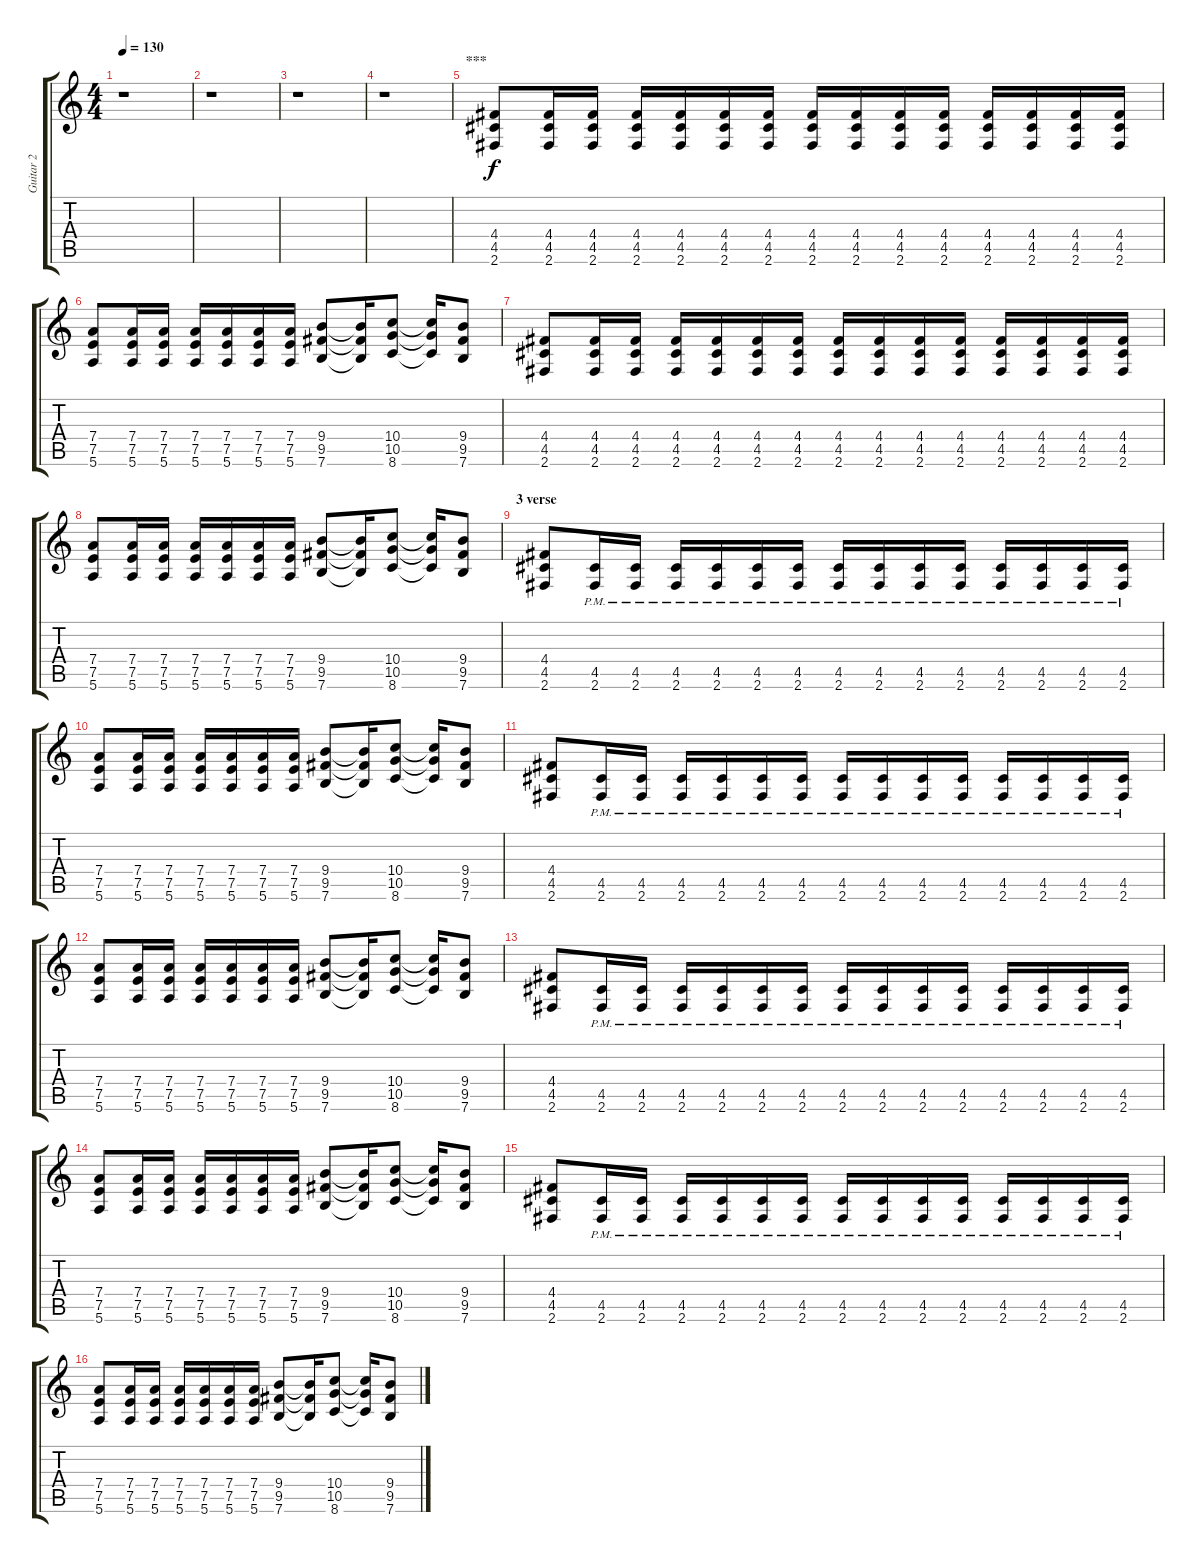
\track ("Guitar 2" "Guitar 2") {instrument overdrivenguitar}
\staff {score tabs}
\tuning (E4 B3 G3 D3 A2 E2) {hide}
\ts (4 4)
\tempo 130
\clef g2
\ks c
r.1{dy f} |
r.1 |
r.1 |
r.1 |
\section ("" "***")
(4.4 4.5 2.6).8 (4.4 4.5 2.6).16 (4.4 4.5 2.6).16 (4.4 4.5 2.6).16 (4.4 4.5 2.6).16 (4.4 4.5 2.6).16 (4.4 4.5 2.6).16 (4.4 4.5 2.6).16 (4.4 4.5 2.6).16 (4.4 4.5 2.6).16 (4.4 4.5 2.6).16 (4.4 4.5 2.6).16 (4.4 4.5 2.6).16 (4.4 4.5 2.6).16 (4.4 4.5 2.6).16 |
(7.4 7.5 5.6).8 (7.4 7.5 5.6).16 (7.4 7.5 5.6).16 (7.4 7.5 5.6).16 (7.4 7.5 5.6).16 (7.4 7.5 5.6).16 (7.4 7.5 5.6).16 (9.4 9.5 7.6).8 (9.4{t} 9.5{t} 7.6{t}).16 (10.4 10.5 8.6).8 (10.4{t} 10.5{t} 8.6{t}).16 (9.4 9.5 7.6).8 |
(4.4 4.5 2.6).8 (4.4 4.5 2.6).16 (4.4 4.5 2.6).16 (4.4 4.5 2.6).16 (4.4 4.5 2.6).16 (4.4 4.5 2.6).16 (4.4 4.5 2.6).16 (4.4 4.5 2.6).16 (4.4 4.5 2.6).16 (4.4 4.5 2.6).16 (4.4 4.5 2.6).16 (4.4 4.5 2.6).16 (4.4 4.5 2.6).16 (4.4 4.5 2.6).16 (4.4 4.5 2.6).16 |
(7.4 7.5 5.6).8 (7.4 7.5 5.6).16 (7.4 7.5 5.6).16 (7.4 7.5 5.6).16 (7.4 7.5 5.6).16 (7.4 7.5 5.6).16 (7.4 7.5 5.6).16 (9.4 9.5 7.6).8 (9.4{t} 9.5{t} 7.6{t}).16 (10.4 10.5 8.6).8 (10.4{t} 10.5{t} 8.6{t}).16 (9.4 9.5 7.6).8 |
\section ("" "3 verse")
(4.4 4.5 2.6).8 (4.5{pm} 2.6{pm}).16 (4.5{pm} 2.6{pm}).16 (4.5{pm} 2.6{pm}).16 (4.5{pm} 2.6{pm}).16 (4.5{pm} 2.6{pm}).16 (4.5{pm} 2.6{pm}).16 (4.5{pm} 2.6{pm}).16 (4.5{pm} 2.6{pm}).16 (4.5{pm} 2.6{pm}).16 (4.5{pm} 2.6{pm}).16 (4.5{pm} 2.6{pm}).16 (4.5{pm} 2.6{pm}).16 (4.5{pm} 2.6{pm}).16 (4.5{pm} 2.6{pm}).16 |
(7.4 7.5 5.6).8 (7.4 7.5 5.6).16 (7.4 7.5 5.6).16 (7.4 7.5 5.6).16 (7.4 7.5 5.6).16 (7.4 7.5 5.6).16 (7.4 7.5 5.6).16 (9.4 9.5 7.6).8 (9.4{t} 9.5{t} 7.6{t}).16 (10.4 10.5 8.6).8 (10.4{t} 10.5{t} 8.6{t}).16 (9.4 9.5 7.6).8 |
(4.4 4.5 2.6).8 (4.5{pm} 2.6{pm}).16 (4.5{pm} 2.6{pm}).16 (4.5{pm} 2.6{pm}).16 (4.5{pm} 2.6{pm}).16 (4.5{pm} 2.6{pm}).16 (4.5{pm} 2.6{pm}).16 (4.5{pm} 2.6{pm}).16 (4.5{pm} 2.6{pm}).16 (4.5{pm} 2.6{pm}).16 (4.5{pm} 2.6{pm}).16 (4.5{pm} 2.6{pm}).16 (4.5{pm} 2.6{pm}).16 (4.5{pm} 2.6{pm}).16 (4.5{pm} 2.6{pm}).16 |
(7.4 7.5 5.6).8 (7.4 7.5 5.6).16 (7.4 7.5 5.6).16 (7.4 7.5 5.6).16 (7.4 7.5 5.6).16 (7.4 7.5 5.6).16 (7.4 7.5 5.6).16 (9.4 9.5 7.6).8 (9.4{t} 9.5{t} 7.6{t}).16 (10.4 10.5 8.6).8 (10.4{t} 10.5{t} 8.6{t}).16 (9.4 9.5 7.6).8 |
(4.4 4.5 2.6).8 (4.5{pm} 2.6{pm}).16 (4.5{pm} 2.6{pm}).16 (4.5{pm} 2.6{pm}).16 (4.5{pm} 2.6{pm}).16 (4.5{pm} 2.6{pm}).16 (4.5{pm} 2.6{pm}).16 (4.5{pm} 2.6{pm}).16 (4.5{pm} 2.6{pm}).16 (4.5{pm} 2.6{pm}).16 (4.5{pm} 2.6{pm}).16 (4.5{pm} 2.6{pm}).16 (4.5{pm} 2.6{pm}).16 (4.5{pm} 2.6{pm}).16 (4.5{pm} 2.6{pm}).16 |
(7.4 7.5 5.6).8 (7.4 7.5 5.6).16 (7.4 7.5 5.6).16 (7.4 7.5 5.6).16 (7.4 7.5 5.6).16 (7.4 7.5 5.6).16 (7.4 7.5 5.6).16 (9.4 9.5 7.6).8 (9.4{t} 9.5{t} 7.6{t}).16 (10.4 10.5 8.6).8 (10.4{t} 10.5{t} 8.6{t}).16 (9.4 9.5 7.6).8 |
(4.4 4.5 2.6).8 (4.5{pm} 2.6{pm}).16 (4.5{pm} 2.6{pm}).16 (4.5{pm} 2.6{pm}).16 (4.5{pm} 2.6{pm}).16 (4.5{pm} 2.6{pm}).16 (4.5{pm} 2.6{pm}).16 (4.5{pm} 2.6{pm}).16 (4.5{pm} 2.6{pm}).16 (4.5{pm} 2.6{pm}).16 (4.5{pm} 2.6{pm}).16 (4.5{pm} 2.6{pm}).16 (4.5{pm} 2.6{pm}).16 (4.5{pm} 2.6{pm}).16 (4.5{pm} 2.6{pm}).16 |
(7.4 7.5 5.6).8 (7.4 7.5 5.6).16 (7.4 7.5 5.6).16 (7.4 7.5 5.6).16 (7.4 7.5 5.6).16 (7.4 7.5 5.6).16 (7.4 7.5 5.6).16 (9.4 9.5 7.6).8 (9.4{t} 9.5{t} 7.6{t}).16 (10.4 10.5 8.6).8 (10.4{t} 10.5{t} 8.6{t}).16 (9.4 9.5 7.6).8
